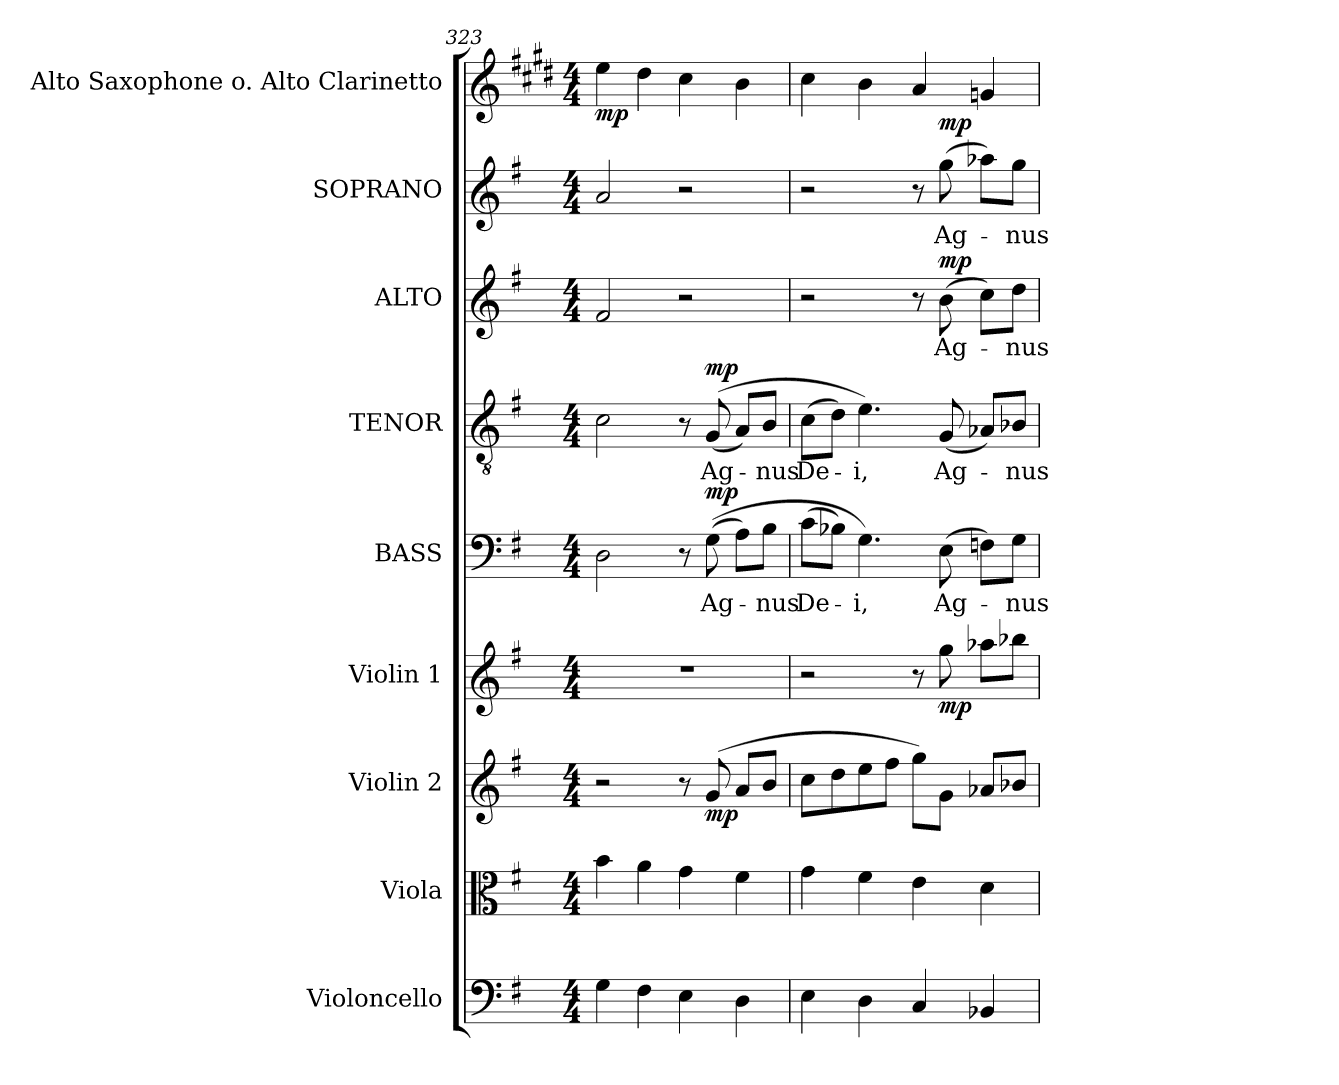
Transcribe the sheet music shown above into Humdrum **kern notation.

**kern	**kern	**kern	**dynam	**kern	**dynam	**kern	**text	**dynam	**kern	**text	**dynam	**kern	**text	**dynam	**kern	**text	**dynam	**kern	**dynam
*part9	*part8	*part7	*part7	*part6	*part6	*part5	*part5	*part5	*part4	*part4	*part4	*part3	*part3	*part3	*part2	*part2	*part2	*part1	*part1
*staff9	*staff8	*staff7	*staff7	*staff6	*staff6	*staff5	*staff5	*staff5	*staff4	*staff4	*staff4	*staff3	*staff3	*staff3	*staff2	*staff2	*staff2	*staff1	*staff1
*I"Violoncello	*I"Viola	*I"Violin 2	*	*I"Violin 1	*	*I"BASS	*	*	*I"TENOR	*	*	*I"ALTO	*	*	*I"SOPRANO	*	*	*I"Alto Saxophone o. Alto Clarinetto	*
*I'Vc.	*I'Vla.	*I'Vln. 2	*	*I'Vln. 1	*	*I'B.	*	*	*I'T.	*	*	*I'A.	*	*	*I'S.	*	*	*I'Alto Sax. o. Alto Clar.	*
*clefF4	*clefC3	*clefG2	*	*clefG2	*	*clefF4	*	*	*clefGv2	*	*	*clefG2	*	*	*clefG2	*	*	*clefG2	*
*	*	*	*	*	*	*	*	*	*ITrd7c12	*	*	*	*	*	*	*	*	*ITrd5c9	*
*k[f#]	*k[f#]	*k[f#]	*	*k[f#]	*	*k[f#]	*	*	*k[f#]	*	*	*k[f#]	*	*	*k[f#]	*	*	*k[f#]	*
*G:	*G:	*G:	*	*G:	*	*G:	*	*	*G:	*	*	*G:	*	*	*G:	*	*	*G:	*
*M4/4	*M4/4	*M4/4	*	*M4/4	*	*M4/4	*	*	*M4/4	*	*	*M4/4	*	*	*M4/4	*	*	*M4/4	*
=323	=323	=323	=323	=323	=323	=323	=323	=323	=323	=323	=323	=323	=323	=323	=323	=323	=323	=323	=323
4Gi\	4bi\	2r	.	1r	.	2Di\	.	.	2Ci\	.	.	2f#i/	.	.	2ai/	.	.	4gi\	mp
4F#i\	4ai\	.	.	.	.	.	.	.	.	.	.	.	.	.	.	.	.	4f#i\	.
4Ei\	4gi\	8r	.	.	.	8r	.	.	8r	.	.	2r	.	.	2r	.	.	4ei\	.
!	!	!	!	!	!	!	!LO:LY:b:color=#000000	!	!	!	!	!	!	!	!	!	!	!	!
!	!	!	!	!	!	!	!	!	!	!LO:LY:b:color=#000000	!	!	!	!	!	!	!	!	!
.	.	(8gi/	mp	.	.	((8Gi\	Ag-	mp	((8GGi/	Ag-	mp	.	.	.	.	.	.	.	.
4Di\	4f#i\	8ai/L	.	.	.	8Ai\L)	.	.	8AAi/L)	.	.	.	.	.	.	.	.	4di\	.
!	!	!	!	!	!	!	!LO:LY:b:color=#000000	!	!	!	!	!	!	!	!	!	!	!	!
!	!	!	!	!	!	!	!	!	!	!LO:LY:b:color=#000000	!	!	!	!	!	!	!	!	!
.	.	8bi/J	.	.	.	8Bi\J	-nus	.	8BBi/J	-nus	.	.	.	.	.	.	.	.	.
=324	=324	=324	=324	=324	=324	=324	=324	=324	=324	=324	=324	=324	=324	=324	=324	=324	=324	=324	=324
!	!	!	!	!	!	!	!LO:LY:b:color=#000000	!	!	!	!	!	!	!	!	!	!	!	!
!	!	!	!	!	!	!	!	!	!	!LO:LY:b:color=#000000	!	!	!	!	!	!	!	!	!
4Ei\	4gi\	8cci\L	.	2r	.	(8ci\L	De-	.	(8Ci\L	De-	.	2r	.	.	2r	.	.	4ei\	.
.	.	8ddi\	.	.	.	8B-Xi\J)	.	.	8Di\J)	.	.	.	.	.	.	.	.	.	.
!	!	!	!	!	!	!	!LO:LY:b:color=#000000	!	!	!	!	!	!	!	!	!	!	!	!
!	!	!	!	!	!	!	!	!	!	!LO:LY:b:color=#000000	!	!	!	!	!	!	!	!	!
4Di\	4f#i\	8eei\	.	.	.	4.Gi\)	-i,	.	4.Ei\)	-i,	.	.	.	.	.	.	.	4di\	.
.	.	8ff#i\J	.	.	.	.	.	.	.	.	.	.	.	.	.	.	.	.	.
4Ci/	4ei\	8ggi\L)	.	8r	.	.	.	.	.	.	.	8r	.	.	8r	.	.	4ci/	.
!	!	!	!	!	!	!	!LO:LY:b:color=#000000	!	!	!	!	!	!	!	!	!	!	!	!
!	!	!	!	!	!	!	!	!	!	!LO:LY:b:color=#000000	!	!	!	!	!	!	!	!	!
!	!	!	!	!	!	!	!	!	!	!	!	!	!LO:LY:b:color=#000000	!	!	!	!	!	!
!	!	!	!	!	!	!	!	!	!	!	!	!	!	!	!	!LO:LY:b:color=#000000	!	!	!
.	.	8gi\J	.	8ggi\	mp	(8Ei\	Ag-	.	(8GGi/	Ag-	.	(8bi\	Ag-	mp	(8ggi\	Ag-	mp	.	.
4BB-Xi/	4di\	8a-Xi/L	.	8aa-Xi\L	.	8Fni\L)	.	.	8AA-Xi/L)	.	.	8cci\L)	.	.	8aa-Xi\L)	.	.	4B-Xi/	.
!	!	!	!	!	!	!	!LO:LY:b:color=#000000	!	!	!	!	!	!	!	!	!	!	!	!
!	!	!	!	!	!	!	!	!	!	!LO:LY:b:color=#000000	!	!	!	!	!	!	!	!	!
!	!	!	!	!	!	!	!	!	!	!	!	!	!LO:LY:b:color=#000000	!	!	!	!	!	!
!	!	!	!	!	!	!	!	!	!	!	!	!	!	!	!	!LO:LY:b:color=#000000	!	!	!
.	.	8b-Xi/J	.	8bb-Xi\J	.	8Gi\J	-nus	.	8BB-Xi/J	-nus	.	8ddi\J	-nus	.	8ggi\J	-nus	.	.	.
=	=	=	=	=	=	=	=	=	=	=	=	=	=	=	=	=	=	=	=
*-	*-	*-	*-	*-	*-	*-	*-	*-	*-	*-	*-	*-	*-	*-	*-	*-	*-	*-	*-
